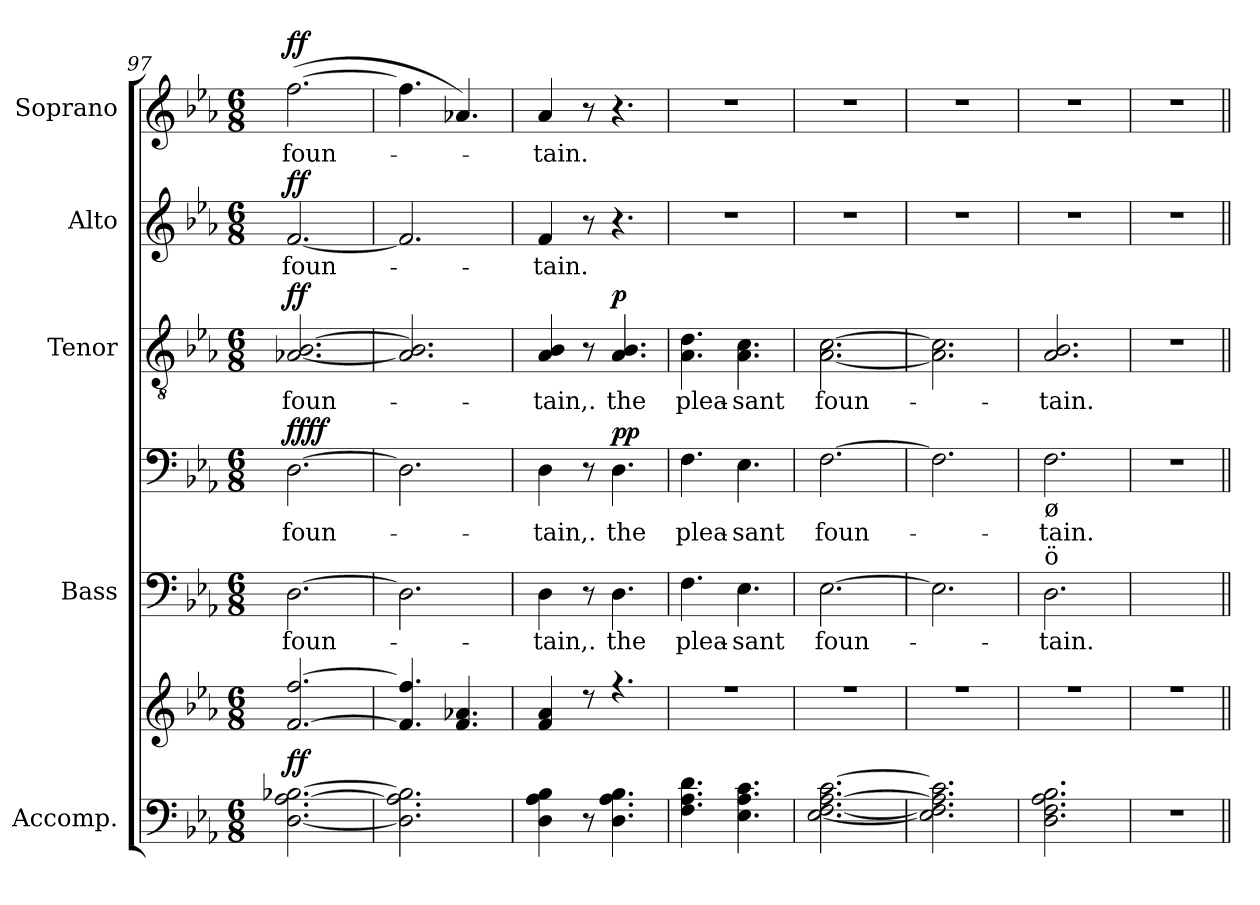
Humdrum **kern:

**kern	**kern	**dynam	**kern	**text	**kern	**text	**dynam	**kern	**text	**dynam	**kern	**text	**dynam	**kern	**text	**dynam
*part5	*part5	*part5	*part4	*part4	*part4	*part4	*part4	*part3	*part3	*part3	*part2	*part2	*part2	*part1	*part1	*part1
*staff7	*staff6	*staff6/7	*staff5	*staff5	*staff4	*staff4	*staff4/5	*staff3	*staff3	*staff3	*staff2	*staff2	*staff2	*staff1	*staff1	*staff1
*I"Accomp.	*	*	*I"Bass	*	*	*	*	*I"Tenor	*	*	*I"Alto	*	*	*I"Soprano	*	*
*	*	*	*I'B	*	*	*	*	*I'T	*	*	*I'A	*	*	*I'S	*	*
*clefF4	*clefG2	*	*clefF4	*	*clefF4	*	*	*clefGv2	*	*	*clefG2	*	*	*clefG2	*	*
*k[b-e-a-]	*k[b-e-a-]	*	*k[b-e-a-]	*	*k[b-e-a-]	*	*	*k[b-e-a-]	*	*	*k[b-e-a-]	*	*	*k[b-e-a-]	*	*
*E-:	*E-:	*	*E-:	*	*E-:	*	*	*E-:	*	*	*E-:	*	*	*E-:	*	*
*M6/8	*M6/8	*	*M6/8	*	*M6/8	*	*	*M6/8	*	*	*M6/8	*	*	*M6/8	*	*
=97	=97	=97	=97	=97	=97	=97	=97	=97	=97	=97	=97	=97	=97	=97	=97	=97
*	*^	*	*	*	*	*	*	*	*	*	*	*	*	*	*	*
!	!	!LO:N:vis=1	!LO:DY:b	!	!LO:LY:b	!	!LO:LY:b	!LO:DY:b=2	!	!LO:LY:b	!	!	!LO:LY:b	!	!	!LO:LY:b	!
!	!	!	!	!	!	!	!	!LO:DY:n=1:b	!	!	!LO:DY:b	!	!	!LO:DY:b	!	!	!LO:DY:b
[2.D [2.A- [2.B-X	[2.f [2.ff	2.ryy	ff	[2.D	foun-	[2.D	foun-	ff ff	[2.A-X [2.B-	foun-	ff	[2.f	foun-	ff	(>[2.ff	foun-	ff
=98	=98	=98	=98	=98	=98	=98	=98	=98	=98	=98	=98	=98	=98	=98	=98	=98	=98
!	!	!LO:N:vis=1	!	!	!	!	!	!	!	!	!	!	!	!	!	!	!
2.D] 2.A-] 2.B-]	4.f] 4.ff]	2.ryy	.	2.D]	.	2.D]	.	.	2.A-] 2.B-]	.	.	2.f]	.	.	4.ff]	.	.
.	4.f 4.a-X	.	.	.	.	.	.	.	.	.	.	.	.	.	4.a-X)	.	.
=99	=99	=99	=99	=99	=99	=99	=99	=99	=99	=99	=99	=99	=99	=99	=99	=99	=99
!	!	!LO:N:vis=1	!	!	!LO:LY:b	!	!LO:LY:b	!	!	!LO:LY:b	!	!	!LO:LY:b	!	!	!LO:LY:b	!
4D 4A- 4B-	4f 4a-	2.ryy	.	4D	tain,.	4D	tain,.	.	4A- 4B-	tain,.	.	4f	tain.	.	4a-	tain.	.
8r	8r	.	.	8r	.	8r	.	.	8r	.	.	8r	.	.	8r	.	.
!	!	!	!	!	!LO:LY:b	!	!LO:LY:b	!LO:DY:b=2	!	!LO:LY:b	!	!	!	!	!	!	!
!	!	!	!	!	!	!	!	!LO:DY:n=1:b	!	!	!LO:DY:b	!	!	!	!	!	!
4.D 4.A- 4.B-	4.r	.	.	4.D	the	4.D	the	p p	4.A- 4.B-	the	p	4.r	.	.	4.r	.	.
=100	=100	=100	=100	=100	=100	=100	=100	=100	=100	=100	=100	=100	=100	=100	=100	=100	=100
!	!LO:N:vis=1	!LO:N:vis=1	!	!	!LO:LY:b	!	!LO:LY:b	!	!	!LO:LY:b	!	!LO:N:vis=1	!	!	!LO:N:vis=1	!	!
4.F 4.A- 4.d	2.r	2.ryy	.	4.F	plea-	4.F	plea-	.	4.A- 4.d	plea-	.	2.r	.	.	2.r	.	.
!	!	!	!	!	!LO:LY:b	!	!LO:LY:b	!	!	!LO:LY:b	!	!	!	!	!	!	!
4.E- 4.A- 4.c	.	.	.	4.E-	-sant	4.E-	-sant	.	4.A- 4.c	-sant	.	.	.	.	.	.	.
=101	=101	=101	=101	=101	=101	=101	=101	=101	=101	=101	=101	=101	=101	=101	=101	=101	=101
!	!LO:N:vis=1	!LO:N:vis=1	!	!	!LO:LY:b	!	!LO:LY:b	!	!	!LO:LY:b	!	!LO:N:vis=1	!	!	!LO:N:vis=1	!	!
[2.E- [2.F [2.A- [2.c	2.r	2.ryy	.	[2.E-	foun-	[2.F	foun-	.	[2.A- [2.c	foun-	.	2.r	.	.	2.r	.	.
=102	=102	=102	=102	=102	=102	=102	=102	=102	=102	=102	=102	=102	=102	=102	=102	=102	=102
!	!LO:N:vis=1	!LO:N:vis=1	!	!	!	!	!	!	!	!	!	!LO:N:vis=1	!	!	!LO:N:vis=1	!	!
2.E-] 2.F] 2.A-] 2.c]	2.r	2.ryy	.	2.E-]	.	2.F]	.	.	2.A-] 2.c]	.	.	2.r	.	.	2.r	.	.
=103	=103	=103	=103	=103	=103	=103	=103	=103	=103	=103	=103	=103	=103	=103	=103	=103	=103
!	!	!	!	!	!	!LO:TX:b:t=ø	!	!	!	!	!	!	!	!	!	!	!
!	!	!	!	!LO:TX:a:t=ö	!	!	!	!	!	!	!	!	!	!	!	!	!
!	!LO:N:vis=1	!LO:N:vis=1	!	!	!LO:LY:b	!	!LO:LY:b	!	!	!LO:LY:b	!	!LO:N:vis=1	!	!	!LO:N:vis=1	!	!
2.D 2.F 2.A- 2.B-	2.r	2.ryy	.	2.D	tain.	2.F	tain.	.	2.A- 2.B-	tain.	.	2.r	.	.	2.r	.	.
=104	=104	=104	=104	=104	=104	=104	=104	=104	=104	=104	=104	=104	=104	=104	=104	=104	=104
!LO:N:vis=1	!LO:N:vis=1	!LO:N:vis=1	!	!LO:N:vis=1	!	!LO:N:vis=1	!	!	!LO:N:vis=1	!	!	!LO:N:vis=1	!	!	!LO:N:vis=1	!	!
2.r	2.r	2.ryy	.	2.ryy	.	2.r	.	.	2.r	.	.	2.r	.	.	2.r	.	.
*	*v	*v	*	*	*	*	*	*	*	*	*	*	*	*	*	*	*
=||	=||	=||	=||	=||	=||	=||	=||	=||	=||	=||	=||	=||	=||	=||	=||	=||
*-	*-	*-	*-	*-	*-	*-	*-	*-	*-	*-	*-	*-	*-	*-	*-	*-
